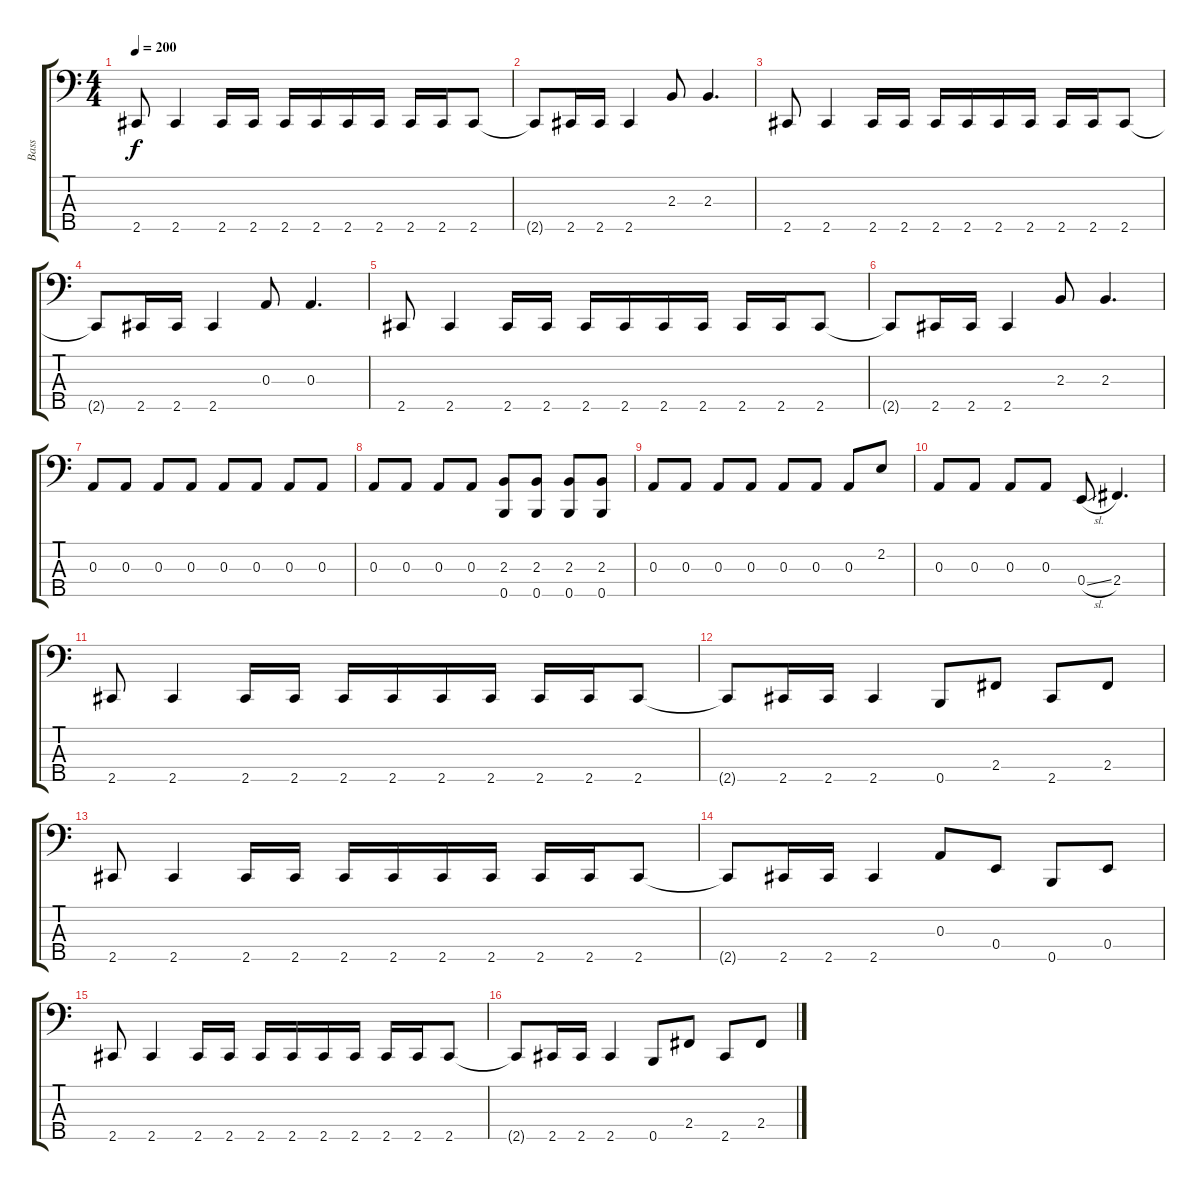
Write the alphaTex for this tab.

\track ("Bass" "Bass") {instrument electricbasspick}
\staff {score tabs}
\tuning (G2 D2 A1 E1 B0) {hide}
\ts (4 4)
\tempo 200
\clef f4
\ks c
2.5.8{dy f instrument electricbasspick} 2.5.4 2.5.16 2.5.16 2.5.16 2.5.16 2.5.16 2.5.16 2.5.16 2.5.16 2.5.8 |
2.5{t}.8 2.5.16 2.5.16 2.5.4 2.3.8 2.3.4{d} |
2.5.8 2.5.4 2.5.16 2.5.16 2.5.16 2.5.16 2.5.16 2.5.16 2.5.16 2.5.16 2.5.8 |
2.5{t}.8 2.5.16 2.5.16 2.5.4 0.3.8 0.3.4{d} |
2.5.8 2.5.4 2.5.16 2.5.16 2.5.16 2.5.16 2.5.16 2.5.16 2.5.16 2.5.16 2.5.8 |
2.5{t}.8 2.5.16 2.5.16 2.5.4 2.3.8 2.3.4{d} |
0.3.8 0.3.8 0.3.8 0.3.8 0.3.8 0.3.8 0.3.8 0.3.8 |
0.3.8 0.3.8 0.3.8 0.3.8 (2.3 0.5).8 (2.3 0.5).8 (2.3 0.5).8 (2.3 0.5).8 |
0.3.8 0.3.8 0.3.8 0.3.8 0.3.8 0.3.8 0.3.8 2.2.8 |
0.3.8 0.3.8 0.3.8 0.3.8 0.4{sl}.8 2.4.4{d} |
2.5.8 2.5.4 2.5.16 2.5.16 2.5.16 2.5.16 2.5.16 2.5.16 2.5.16 2.5.16 2.5.8 |
2.5{t}.8 2.5.16 2.5.16 2.5.4 0.5.8 2.4.8 2.5.8 2.4.8 |
2.5.8 2.5.4 2.5.16 2.5.16 2.5.16 2.5.16 2.5.16 2.5.16 2.5.16 2.5.16 2.5.8 |
2.5{t}.8 2.5.16 2.5.16 2.5.4 0.3.8 0.4.8 0.5.8 0.4.8 |
2.5.8 2.5.4 2.5.16 2.5.16 2.5.16 2.5.16 2.5.16 2.5.16 2.5.16 2.5.16 2.5.8 |
2.5{t}.8 2.5.16 2.5.16 2.5.4 0.5.8 2.4.8 2.5.8 2.4.8
